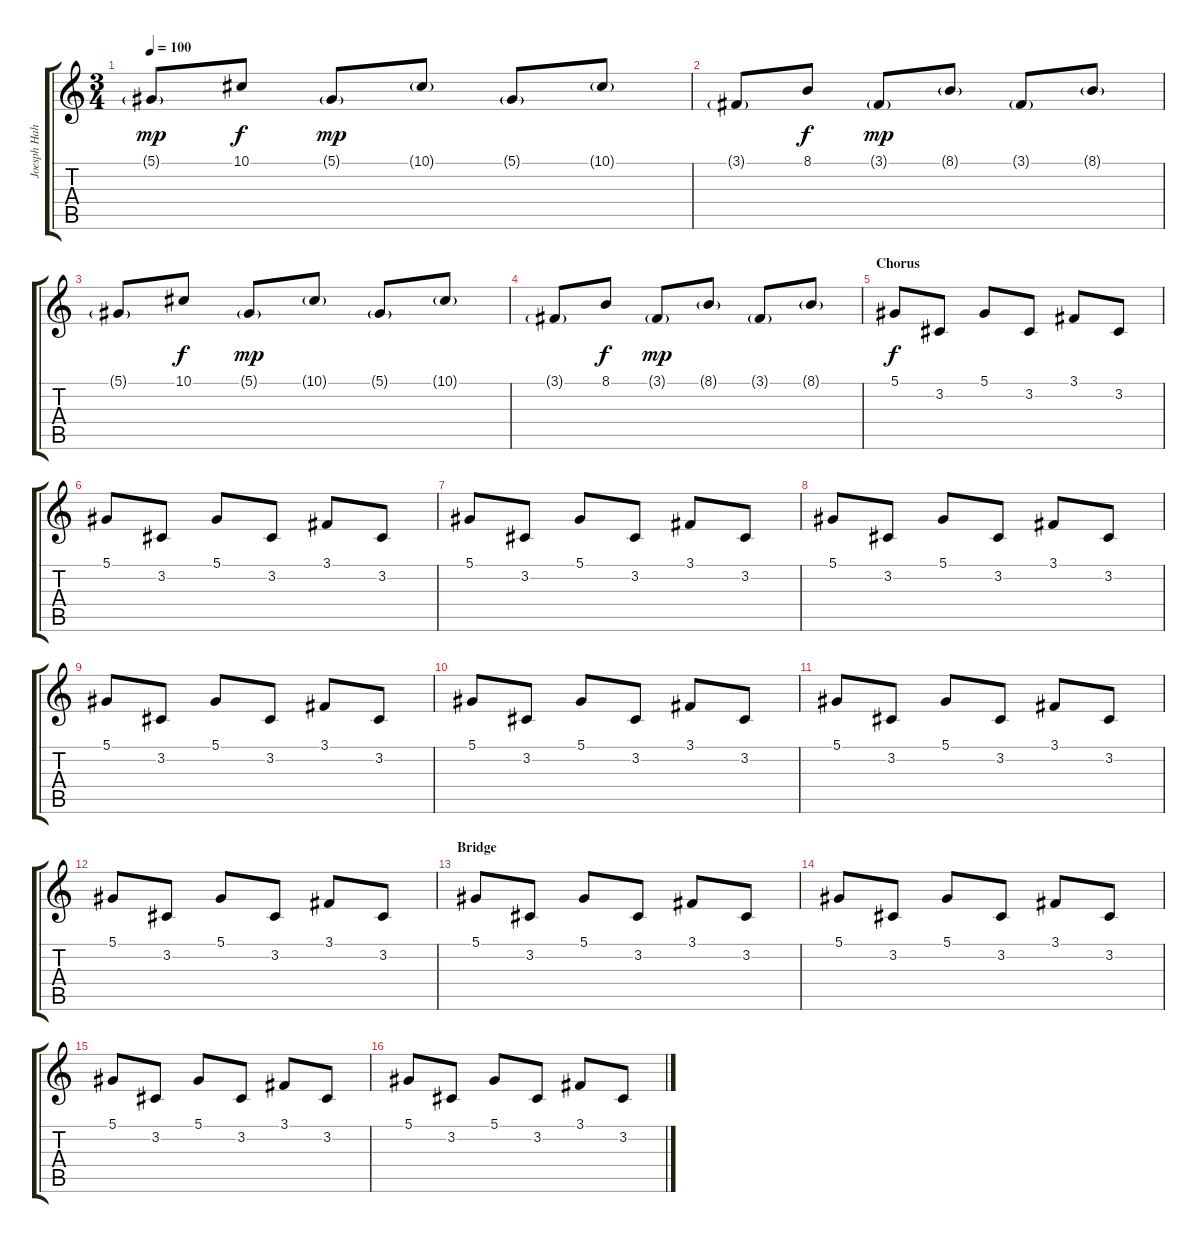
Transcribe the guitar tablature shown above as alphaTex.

\track ("Joesph Hahn" "Joesph Hah") {instrument lead5charang}
\staff {score tabs}
\tuning (Eb4 Bb3 Gb3 Db3 Ab2 Eb2) {hide}
\ts (3 4)
\tempo 100
\clef g2
\ks c
5.1{g}.8{dy mp} 10.1.8{dy f} 5.1{g}.8{dy mp} 10.1{g}.8 5.1{g}.8 10.1{g}.8 |
3.1{g}.8 8.1.8{dy f} 3.1{g}.8{dy mp} 8.1{g}.8 3.1{g}.8 8.1{g}.8 |
5.1{g}.8 10.1.8{dy f} 5.1{g}.8{dy mp} 10.1{g}.8 5.1{g}.8 10.1{g}.8 |
3.1{g}.8 8.1.8{dy f} 3.1{g}.8{dy mp} 8.1{g}.8 3.1{g}.8 8.1{g}.8 |
\section ("" "Chorus")
5.1.8{dy f instrument lead5charang} 3.2.8 5.1.8 3.2.8 3.1.8 3.2.8 |
5.1.8 3.2.8 5.1.8 3.2.8 3.1.8 3.2.8 |
5.1.8 3.2.8 5.1.8 3.2.8 3.1.8 3.2.8 |
5.1.8 3.2.8 5.1.8 3.2.8 3.1.8 3.2.8 |
5.1.8 3.2.8 5.1.8 3.2.8 3.1.8 3.2.8 |
5.1.8 3.2.8 5.1.8 3.2.8 3.1.8 3.2.8 |
5.1.8 3.2.8 5.1.8 3.2.8 3.1.8 3.2.8 |
5.1.8 3.2.8 5.1.8 3.2.8 3.1.8 3.2.8 |
\section ("" "Bridge")
5.1.8 3.2.8 5.1.8 3.2.8 3.1.8 3.2.8 |
5.1.8 3.2.8 5.1.8 3.2.8 3.1.8 3.2.8 |
5.1.8 3.2.8 5.1.8 3.2.8 3.1.8 3.2.8 |
5.1.8 3.2.8 5.1.8 3.2.8 3.1.8 3.2.8
